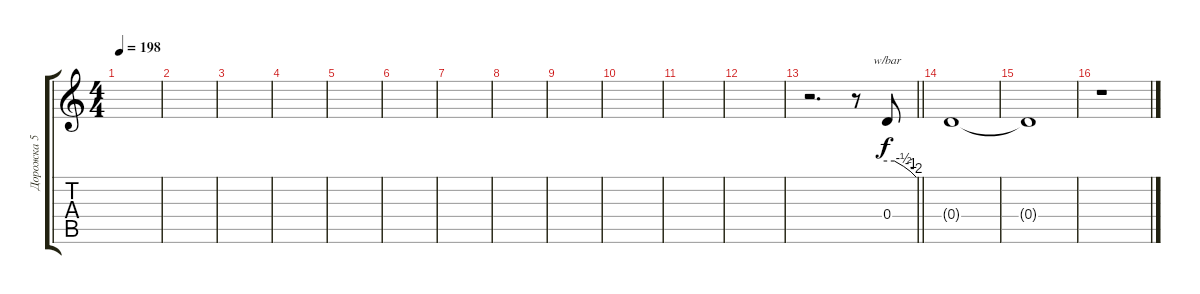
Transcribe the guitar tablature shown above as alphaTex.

\track ("Дорожка 5" "Дорожка 5") {instrument distortionguitar}
\staff {score tabs}
\tuning (E4 B3 G3 D3 A2 E2) {hide}
\ts (4 4)
\tempo 198
\clef g2
\ks c
|
|
|
|
|
|
|
|
|
|
|
|
\barLineRight lightlight
r.2{d} r.8{volume 8} 0.4.8{tbe (custom default 0 0 15 0 34 -2 49 -4 60 -8)} |
0.4{t}.1 |
0.4{t}.1 |
r.1
